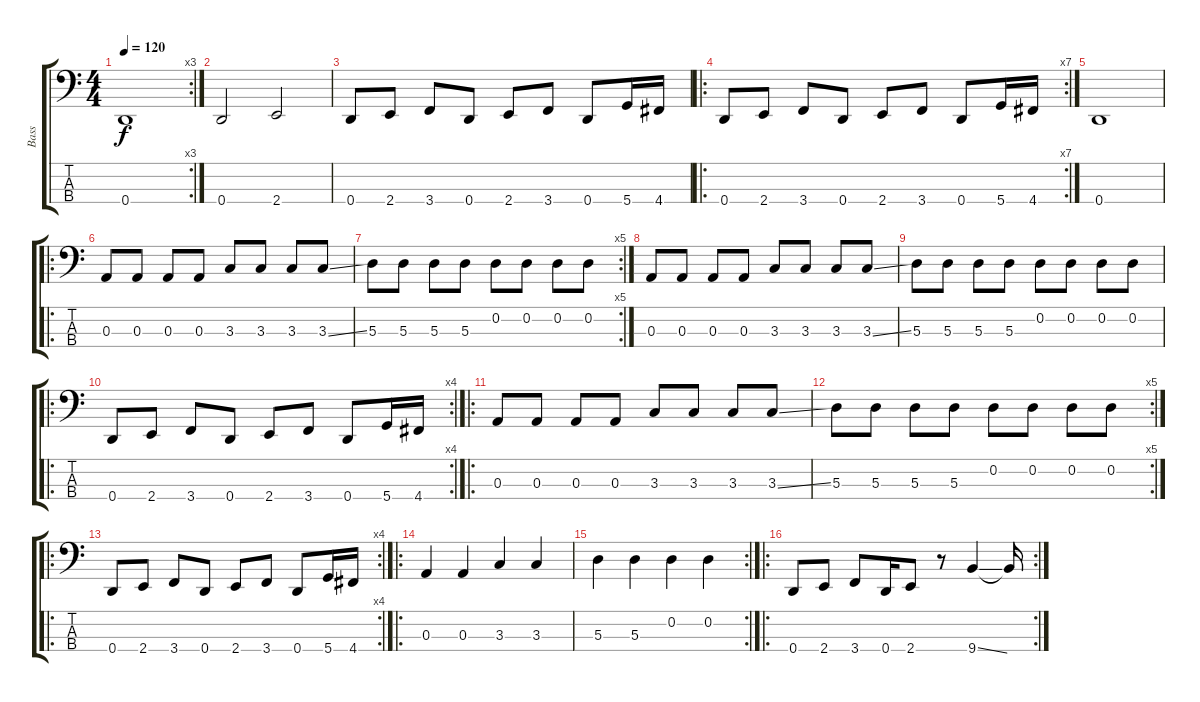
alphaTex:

\track ("Bass" "Bass") {instrument electricbassfinger}
\staff {score tabs}
\tuning (G2 D2 A1 D1) {hide}
\rc 3
\ts (4 4)
\tempo 120
\clef f4
\ks c
0.4.1{dy f instrument electricbassfinger} |
0.4.2 2.4.2 |
0.4.8 2.4.8 3.4.8 0.4.8 2.4.8 3.4.8 0.4.8 5.4.16 4.4.16 |
\ro
\rc 7
0.4.8 2.4.8 3.4.8 0.4.8 2.4.8 3.4.8 0.4.8 5.4.16 4.4.16 |
0.4.1 |
\ro
0.3.8 0.3.8 0.3.8 0.3.8 3.3.8 3.3.8 3.3.8 3.3{ss}.8 |
\rc 5
5.3.8 5.3.8 5.3.8 5.3.8 0.2.8 0.2.8 0.2.8 0.2.8 |
0.3.8 0.3.8 0.3.8 0.3.8 3.3.8 3.3.8 3.3.8 3.3{ss}.8 |
5.3.8 5.3.8 5.3.8 5.3.8 0.2.8 0.2.8 0.2.8 0.2.8 |
\ro
\rc 4
0.4.8 2.4.8 3.4.8 0.4.8 2.4.8 3.4.8 0.4.8 5.4.16 4.4.16 |
\ro
0.3.8 0.3.8 0.3.8 0.3.8 3.3.8 3.3.8 3.3.8 3.3{ss}.8 |
\rc 5
5.3.8 5.3.8 5.3.8 5.3.8 0.2.8 0.2.8 0.2.8 0.2.8 |
\ro
\rc 4
0.4.8 2.4.8 3.4.8 0.4.8 2.4.8 3.4.8 0.4.8 5.4.16 4.4.16 |
\ro
0.3.4 0.3.4 3.3.4 3.3.4 |
\rc 2
5.3.4 5.3.4 0.2.4 0.2.4 |
\ro
\rc 2
0.4.8 2.4.8 3.4.8 0.4.16 2.4.8 r.8 9.4{ss}.4 9.4{t}.16
